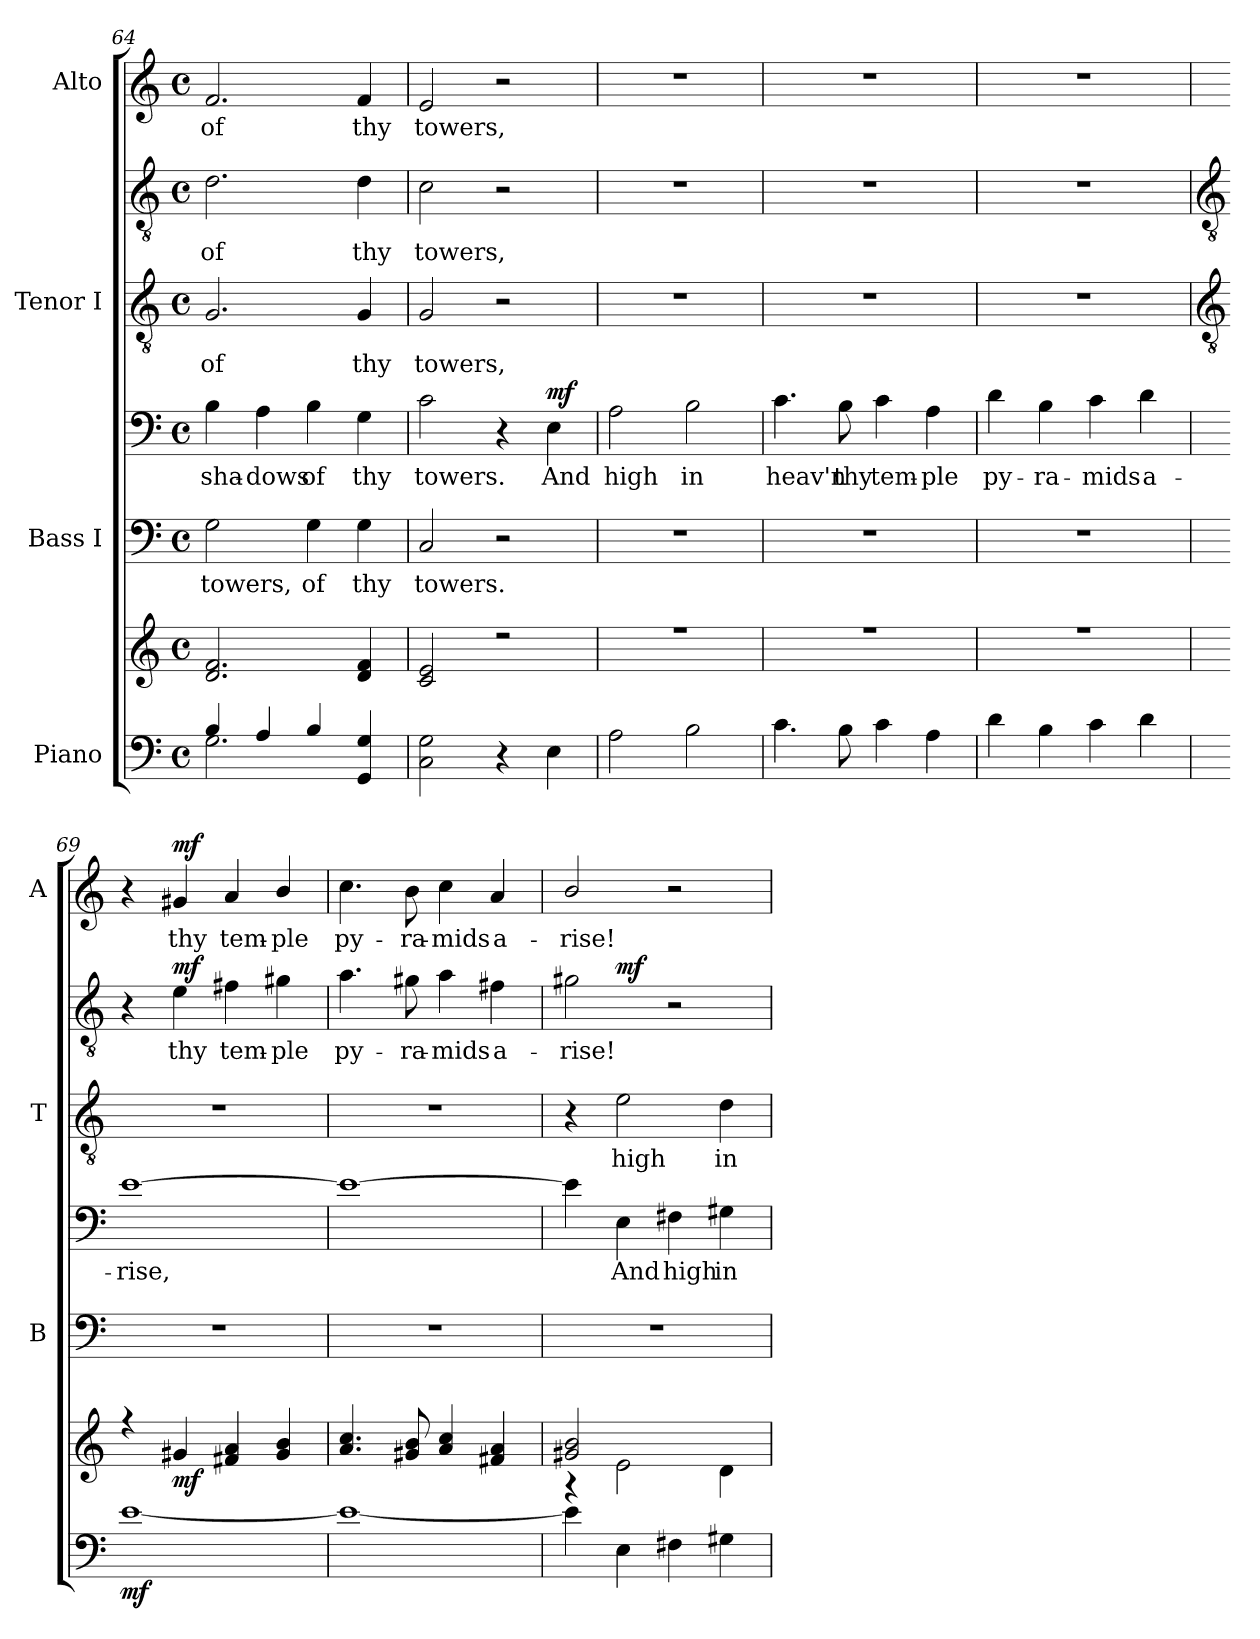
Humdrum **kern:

**kern	**kern	**dynam	**kern	**text	**kern	**text	**dynam	**kern	**text	**kern	**text	**dynam	**kern	**text	**dynam
*part4	*part4	*part4	*part3	*part3	*part3	*part3	*part3	*part2	*part2	*part2	*part2	*part2	*part1	*part1	*part1
*staff7	*staff6	*staff6/7	*staff5	*staff5	*staff4	*staff4	*staff4/5	*staff3	*staff3	*staff2	*staff2	*staff2/3	*staff1	*staff1	*staff1
*I"Piano	*	*	*I"Bass I	*	*	*	*	*I"Tenor I	*	*	*	*	*I"Alto	*	*
*	*	*	*I'B	*	*	*	*	*I'T	*	*	*	*	*I'A	*	*
*clefF4	*clefG2	*	*clefF4	*	*clefF4	*	*	*clefGv2	*	*clefGv2	*	*	*clefG2	*	*
*k[]	*k[]	*	*k[]	*	*k[]	*	*	*k[]	*	*k[]	*	*	*k[]	*	*
*C:	*C:	*	*C:	*	*C:	*	*	*C:	*	*C:	*	*	*C:	*	*
*M4/4	*M4/4	*	*M4/4	*	*M4/4	*	*	*M4/4	*	*M4/4	*	*	*M4/4	*	*
*met(c)	*met(c)	*	*met(c)	*	*met(c)	*	*	*met(c)	*	*met(c)	*	*	*met(c)	*	*
=64	=64	=64	=64	=64	=64	=64	=64	=64	=64	=64	=64	=64	=64	=64	=64
*^	*^	*	*	*	*	*	*	*	*	*	*	*	*	*	*
!	!	!	!	!	!	!LO:LY:b	!	!LO:LY:b	!	!	!LO:LY:b	!	!LO:LY:b	!	!	!LO:LY:b	!
4B/	2.G\	2.d/ 2.f/	1ryy	.	2G\	towers,	4B\	sha-	.	2.G/	of	2.d\	of	.	2.f/	of	.
!	!	!	!	!	!	!	!	!LO:LY:b	!	!	!	!	!	!	!	!	!
4A/	.	.	.	.	.	.	4A\	-dows	.	.	.	.	.	.	.	.	.
!	!	!	!	!	!	!LO:LY:b	!	!LO:LY:b	!	!	!	!	!	!	!	!	!
4B/	.	.	.	.	4G\	of	4B\	of	.	.	.	.	.	.	.	.	.
!	!	!	!	!	!	!LO:LY:b	!	!LO:LY:b	!	!	!LO:LY:b	!	!LO:LY:b	!	!	!LO:LY:b	!
4GG/ 4G/	4ryy	4d/ 4f/	.	.	4G\	thy	4G\	thy	.	4G/	thy	4d\	thy	.	4f/	thy	.
=65	=65	=65	=65	=65	=65	=65	=65	=65	=65	=65	=65	=65	=65	=65	=65	=65	=65
!	!	!	!	!	!	!LO:LY:b	!	!LO:LY:b	!	!	!LO:LY:b	!	!LO:LY:b	!	!	!LO:LY:b	!
2C\ 2G\	2ryy	2c/ 2e/	1ryy	.	2C/	towers.	2c\	towers.	.	2G/	towers,	2c\	towers,	.	2e/	towers,	.
4r	2ryy	2r	.	.	2r	.	4r	.	.	2r	.	2r	.	.	2r	.	.
!	!	!	!	!	!	!	!	!LO:LY:b	!LO:DY:b	!	!	!	!	!	!	!	!
4E\	.	.	.	.	.	.	4E\	And	mf	.	.	.	.	.	.	.	.
=66	=66	=66	=66	=66	=66	=66	=66	=66	=66	=66	=66	=66	=66	=66	=66	=66	=66
!	!	!	!	!	!	!	!	!LO:LY:b	!	!	!	!	!	!	!	!	!
2A\	1ryy	1r	1ryy	.	1r	.	2A\	high	.	1r	.	1r	.	.	1r	.	.
!	!	!	!	!	!	!	!	!LO:LY:b	!	!	!	!	!	!	!	!	!
2B\	.	.	.	.	.	.	2B\	in	.	.	.	.	.	.	.	.	.
=67	=67	=67	=67	=67	=67	=67	=67	=67	=67	=67	=67	=67	=67	=67	=67	=67	=67
!	!	!	!	!	!	!	!	!LO:LY:b	!	!	!	!	!	!	!	!	!
4.c\	1ryy	1r	1ryy	.	1r	.	4.c\	heav'n	.	1r	.	1r	.	.	1r	.	.
!	!	!	!	!	!	!	!	!LO:LY:b	!	!	!	!	!	!	!	!	!
8B\	.	.	.	.	.	.	8B\	thy	.	.	.	.	.	.	.	.	.
!	!	!	!	!	!	!	!	!LO:LY:b	!	!	!	!	!	!	!	!	!
4c\	.	.	.	.	.	.	4c\	tem-	.	.	.	.	.	.	.	.	.
!	!	!	!	!	!	!	!	!LO:LY:b	!	!	!	!	!	!	!	!	!
4A\	.	.	.	.	.	.	4A\	-ple	.	.	.	.	.	.	.	.	.
=68	=68	=68	=68	=68	=68	=68	=68	=68	=68	=68	=68	=68	=68	=68	=68	=68	=68
!	!	!	!	!	!	!	!	!LO:LY:b	!	!	!	!	!	!	!	!	!
4d\	1ryy	1r	1ryy	.	1r	.	4d\	py-	.	1r	.	1r	.	.	1r	.	.
!	!	!	!	!	!	!	!	!LO:LY:b	!	!	!	!	!	!	!	!	!
4B\	.	.	.	.	.	.	4B\	-ra-	.	.	.	.	.	.	.	.	.
!	!	!	!	!	!	!	!	!LO:LY:b	!	!	!	!	!	!	!	!	!
4c\	.	.	.	.	.	.	4c\	-mids	.	.	.	.	.	.	.	.	.
!	!	!	!	!	!	!	!	!LO:LY:b	!	!	!	!	!	!	!	!	!
4d\	.	.	.	.	.	.	4d\	a-	.	.	.	.	.	.	.	.	.
!!LO:LB:g=z
=69	=69	=69	=69	=69	=69	=69	=69	=69	=69	=69	=69	=69	=69	=69	=69	=69	=69
*	*	*	*	*	*	*	*	*	*	*clefGv2	*	*clefGv2	*	*	*	*	*
!	!	!	!	!LO:DY:b=2	!	!	!	!LO:LY:b	!	!	!	!	!	!	!	!	!
1ryy	[1e\	4r	1ryy	mf	1r	.	[1e	-rise,	.	1r	.	4r	.	.	4r	.	.
!	!	!	!	!LO:DY:b	!	!	!	!	!	!	!	!	!LO:LY:b	!LO:DY:b	!	!LO:LY:b	!LO:DY:b
.	.	4g#X/	.	mf	.	.	.	.	.	.	.	4e\	thy	mf	4g#X/	thy	mf
!	!	!	!	!	!	!	!	!	!	!	!	!	!LO:LY:b	!	!	!LO:LY:b	!
.	.	4f#X/ 4a/	.	.	.	.	.	.	.	.	.	4f#X\	tem-	.	4a/	tem-	.
!	!	!	!	!	!	!	!	!	!	!	!	!	!LO:LY:b	!	!	!LO:LY:b	!
.	.	4g#/ 4b/	.	.	.	.	.	.	.	.	.	4g#X\	-ple	.	4b/	-ple	.
=70	=70	=70	=70	=70	=70	=70	=70	=70	=70	=70	=70	=70	=70	=70	=70	=70	=70
!	!	!	!	!	!	!	!	!	!	!	!	!	!LO:LY:b	!	!	!LO:LY:b	!
1ryy	1e\_	4.a/ 4.cc/	1ryy	.	1r	.	1e_	.	.	1r	.	4.a\	py-	.	4.cc\	py-	.
!	!	!	!	!	!	!	!	!	!	!	!	!	!LO:LY:b	!	!	!LO:LY:b	!
.	.	8g#X/ 8b/	.	.	.	.	.	.	.	.	.	8g#X\	-ra-	.	8b\	-ra-	.
!	!	!	!	!	!	!	!	!	!	!	!	!	!LO:LY:b	!	!	!LO:LY:b	!
.	.	4a/ 4cc/	.	.	.	.	.	.	.	.	.	4a\	-mids	.	4cc\	-mids	.
!	!	!	!	!	!	!	!	!	!	!	!	!	!LO:LY:b	!	!	!LO:LY:b	!
.	.	4f#X/ 4a/	.	.	.	.	.	.	.	.	.	4f#X\	a-	.	4a/	a-	.
=71	=71	=71	=71	=71	=71	=71	=71	=71	=71	=71	=71	=71	=71	=71	=71	=71	=71
!	!	!	!	!	!	!	!	!	!	!	!	!	!LO:LY:b	!	!	!LO:LY:b	!
1ryy	4e\]	2g#X/ 2b/	4r	.	1r	.	4e\]	.	.	4r	.	2g#X\	-rise!	.	2b/	-rise!	.
!	!	!	!	!	!	!	!	!LO:LY:b	!	!	!LO:LY:b	!	!	!LO:DY:b=2	!	!	!
.	4E\	.	2e\	.	.	.	4E\	And	.	2e\	high	.	.	mf	.	.	.
!	!	!	!	!	!	!	!	!LO:LY:b	!	!	!	!	!	!	!	!	!
.	4F#X\	2ryy	.	.	.	.	4F#X\	high	.	.	.	2r	.	.	2r	.	.
!	!	!	!	!	!	!	!	!LO:LY:b	!	!	!LO:LY:b	!	!	!	!	!	!
.	4G#X\	.	4d\	.	.	.	4G#X\	in	.	4d\	in	.	.	.	.	.	.
*v	*v	*	*	*	*	*	*	*	*	*	*	*	*	*	*	*	*
*	*v	*v	*	*	*	*	*	*	*	*	*	*	*	*	*	*
=	=	=	=	=	=	=	=	=	=	=	=	=	=	=	=
*-	*-	*-	*-	*-	*-	*-	*-	*-	*-	*-	*-	*-	*-	*-	*-
